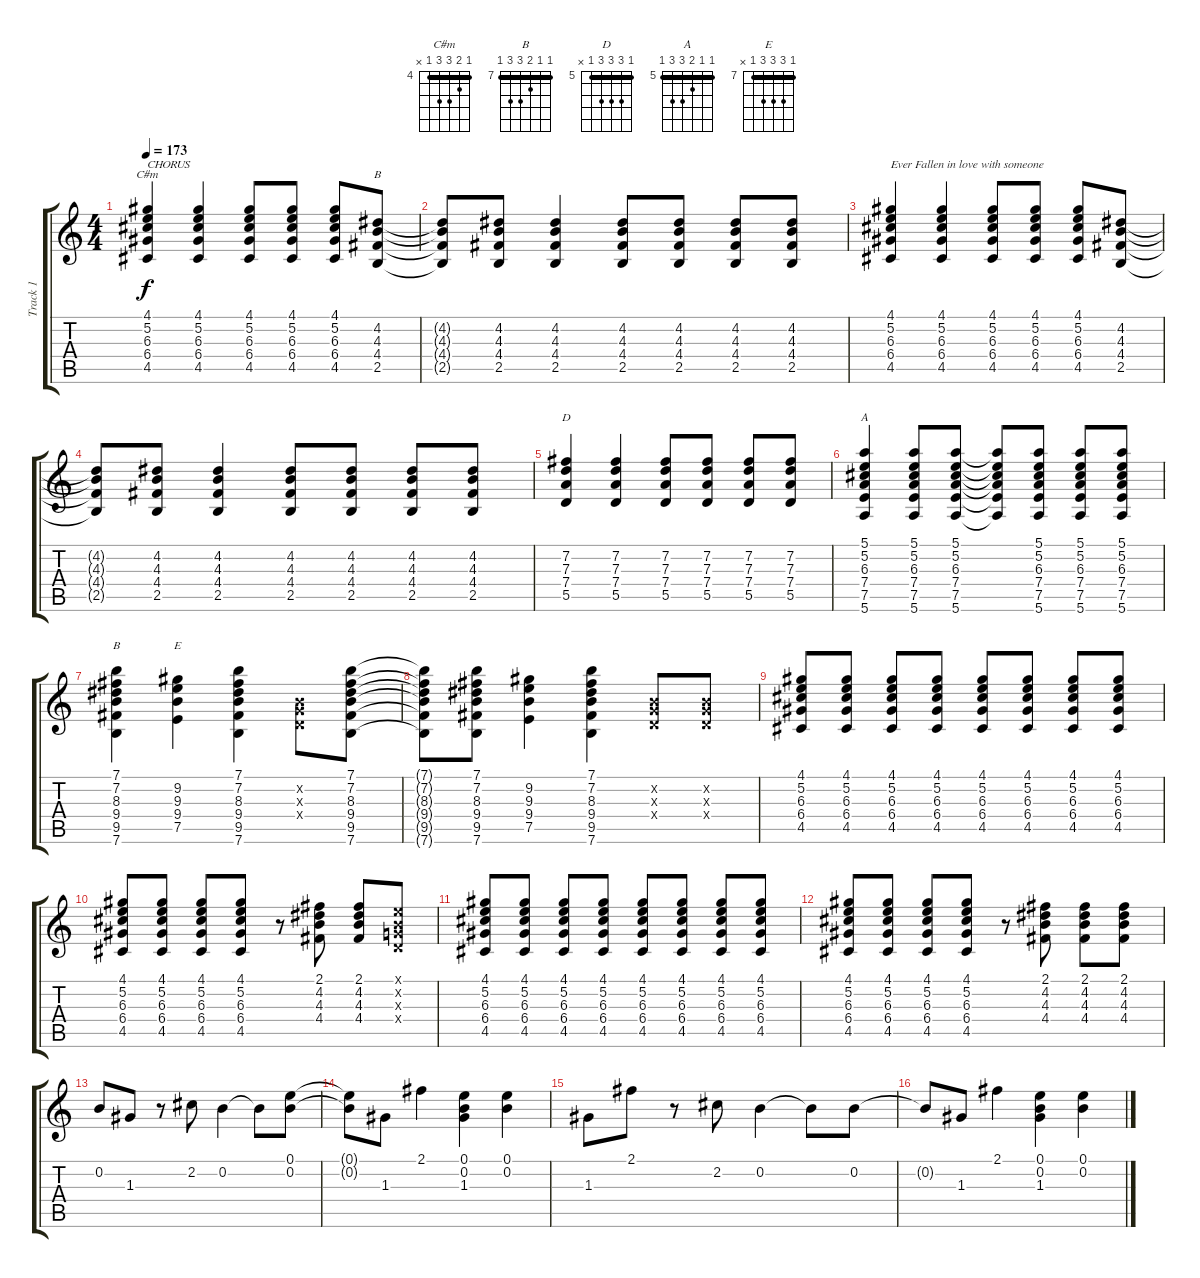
\track ("Track 1" "Track 1") {instrument overdrivenguitar}
\staff {score tabs}
\tuning (E4 B3 G3 D3 A2 E2) {hide}
\chord ("C#m" 4 5 6 6 4 x) {firstfret 4 barre 4}
\chord ("B" x 4 4 4 2 x)
\chord ("D" 5 7 7 7 5 x) {firstfret 5 barre 5}
\chord ("A" 5 5 6 7 7 5) {firstfret 5 barre 5}
\chord ("B" 7 7 8 9 9 7) {firstfret 7 barre 7}
\chord ("E" 7 9 9 9 7 x) {firstfret 7 barre 7}
\ts (4 4)
\tempo 173
\clef g2
\ks c
(4.1 5.2 6.3 6.4 4.5).4{ch "C#m" txt "CHORUS" dy f} (4.1 5.2 6.3 6.4 4.5).4 (4.1 5.2 6.3 6.4 4.5).8 (4.1 5.2 6.3 6.4 4.5).8 (4.1 5.2 6.3 6.4 4.5).8 (4.2 4.3 4.4 2.5).8{ch "B"} |
(4.2{t} 4.3{t} 4.4{t} 2.5{t}).8 (4.2 4.3 4.4 2.5).8 (4.2 4.3 4.4 2.5).4 (4.2 4.3 4.4 2.5).8 (4.2 4.3 4.4 2.5).8 (4.2 4.3 4.4 2.5).8 (4.2 4.3 4.4 2.5).8 |
(4.1 5.2 6.3 6.4 4.5).4{txt "Ever Fallen in love with someone"} (4.1 5.2 6.3 6.4 4.5).4 (4.1 5.2 6.3 6.4 4.5).8 (4.1 5.2 6.3 6.4 4.5).8 (4.1 5.2 6.3 6.4 4.5).8 (4.2 4.3 4.4 2.5).8 |
(4.2{t} 4.3{t} 4.4{t} 2.5{t}).8 (4.2 4.3 4.4 2.5).8 (4.2 4.3 4.4 2.5).4 (4.2 4.3 4.4 2.5).8 (4.2 4.3 4.4 2.5).8 (4.2 4.3 4.4 2.5).8 (4.2 4.3 4.4 2.5).8 |
(7.2 7.3 7.4 5.5).4{ch "D"} (7.2 7.3 7.4 5.5).4 (7.2 7.3 7.4 5.5).8 (7.2 7.3 7.4 5.5).8 (7.2 7.3 7.4 5.5).8 (7.2 7.3 7.4 5.5).8 |
(5.1 5.2 6.3 7.4 7.5 5.6).4{ch "A"} (5.1 5.2 6.3 7.4 7.5 5.6).8 (5.1 5.2 6.3 7.4 7.5 5.6).8 (5.1{t} 5.2{t} 6.3{t} 7.4{t} 7.5{t} 5.6{t}).8 (5.1 5.2 6.3 7.4 7.5 5.6).8 (5.1 5.2 6.3 7.4 7.5 5.6).8 (5.1 5.2 6.3 7.4 7.5 5.6).8 |
(7.1 7.2 8.3 9.4 9.5 7.6).4{ch "B"} (9.2 9.3 9.4 7.5).4{ch "E"} (7.1 7.2 8.3 9.4 9.5 7.6).4 (0.2{x} 0.3{x} 0.4{x}).8 (7.1 7.2 8.3 9.4 9.5 7.6).8 |
(7.1{t} 7.2{t} 8.3{t} 9.4{t} 9.5{t} 7.6{t}).8 (7.1 7.2 8.3 9.4 9.5 7.6).8 (9.2 9.3 9.4 7.5).4 (7.1 7.2 8.3 9.4 9.5 7.6).4 (0.2{x} 0.3{x} 0.4{x}).8 (0.2{x} 0.3{x} 0.4{x}).8 |
(4.1 5.2 6.3 6.4 4.5).8 (4.1 5.2 6.3 6.4 4.5).8 (4.1 5.2 6.3 6.4 4.5).8 (4.1 5.2 6.3 6.4 4.5).8 (4.1 5.2 6.3 6.4 4.5).8 (4.1 5.2 6.3 6.4 4.5).8 (4.1 5.2 6.3 6.4 4.5).8 (4.1 5.2 6.3 6.4 4.5).8 |
(4.1 5.2 6.3 6.4 4.5).8 (4.1 5.2 6.3 6.4 4.5).8 (4.1 5.2 6.3 6.4 4.5).8 (4.1 5.2 6.3 6.4 4.5).8 r.8 (2.1 4.2 4.3 4.4).8 (2.1 4.2 4.3 4.4).8 (0.1{x} 0.2{x} 0.3{x} 0.4{x}).8 |
(4.1 5.2 6.3 6.4 4.5).8 (4.1 5.2 6.3 6.4 4.5).8 (4.1 5.2 6.3 6.4 4.5).8 (4.1 5.2 6.3 6.4 4.5).8 (4.1 5.2 6.3 6.4 4.5).8 (4.1 5.2 6.3 6.4 4.5).8 (4.1 5.2 6.3 6.4 4.5).8 (4.1 5.2 6.3 6.4 4.5).8 |
(4.1 5.2 6.3 6.4 4.5).8 (4.1 5.2 6.3 6.4 4.5).8 (4.1 5.2 6.3 6.4 4.5).8 (4.1 5.2 6.3 6.4 4.5).8 r.8 (2.1 4.2 4.3 4.4).8 (2.1 4.2 4.3 4.4).8 (2.1 4.2 4.3 4.4).8 |
0.2.8 1.3.8 r.8 2.2.8 0.2.4 0.2{t}.8 (0.1 0.2).8 |
(0.1{t} 0.2{t}).8 1.3.8 2.1.4 (0.1 0.2 1.3).4 (0.1 0.2).4 |
1.3.8 2.1.8 r.8 2.2.8 0.2.4 0.2{t}.8 0.2.8 |
0.2{t}.8 1.3.8 2.1.4 (0.1 0.2 1.3).4 (0.1 0.2).4
